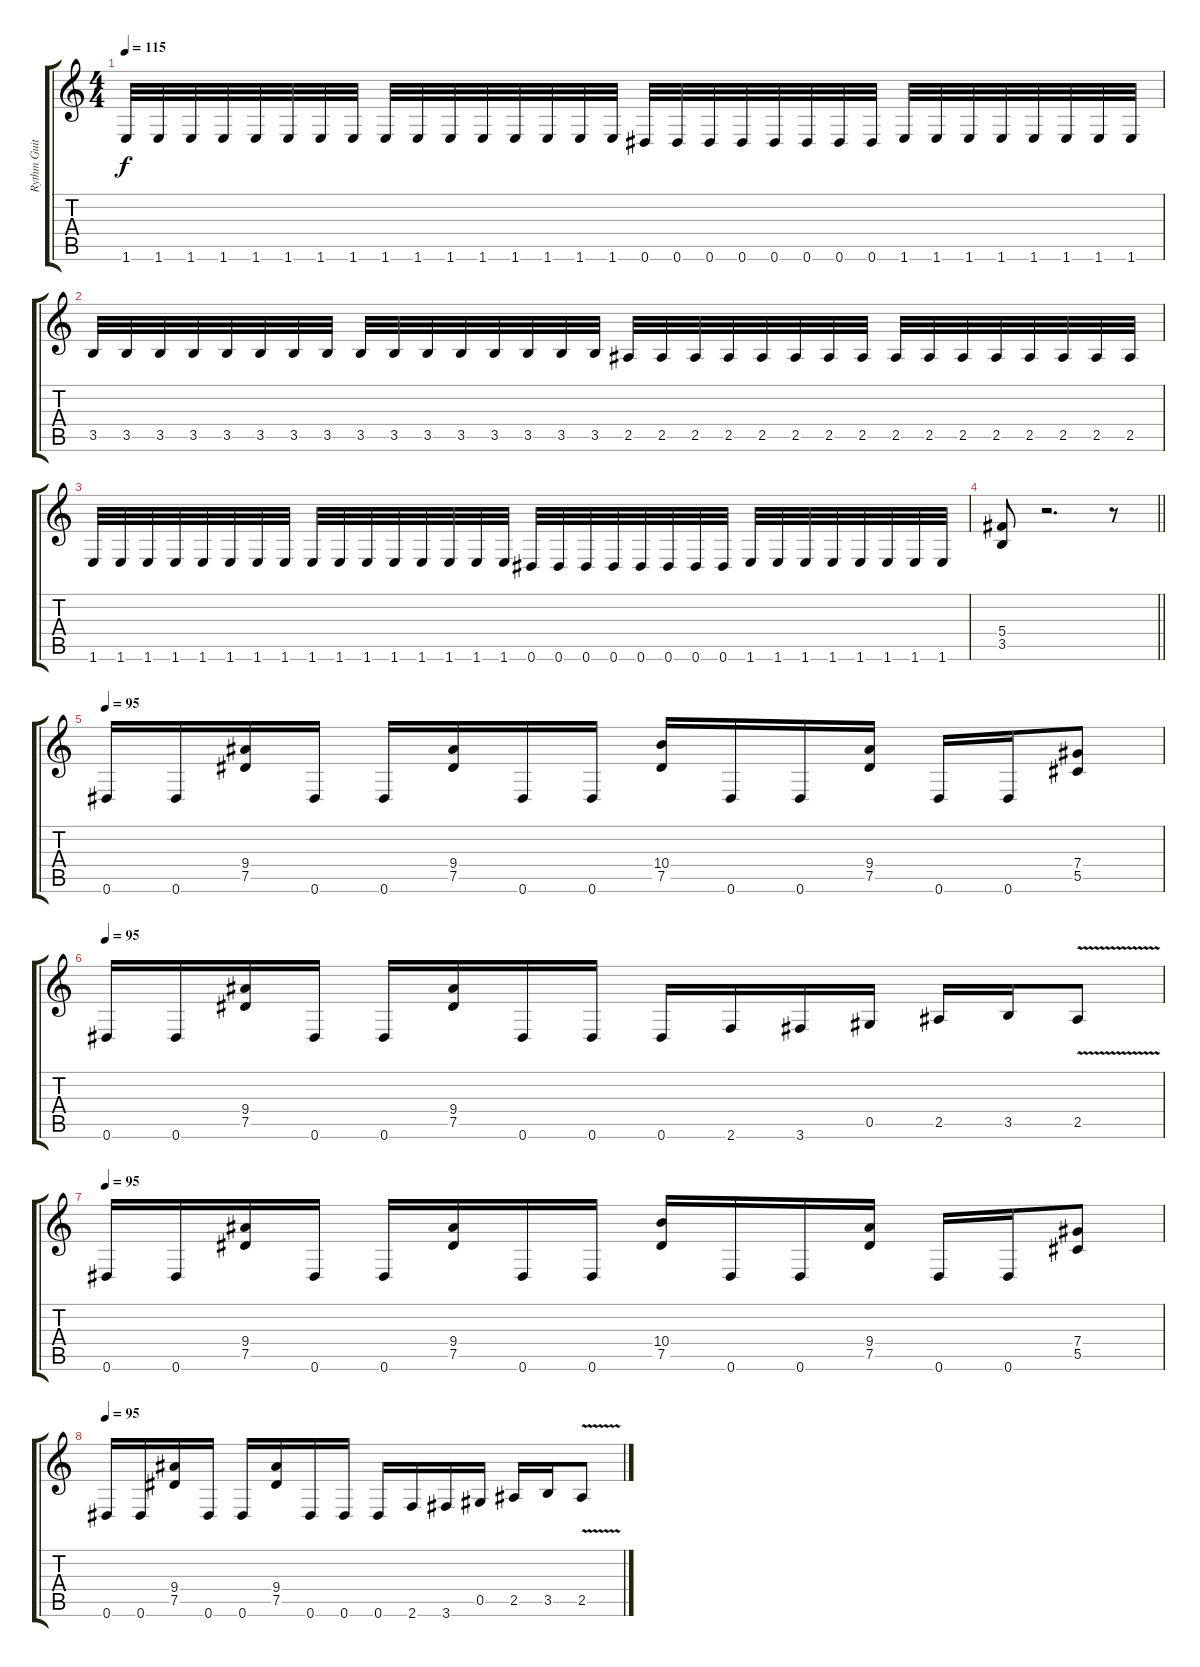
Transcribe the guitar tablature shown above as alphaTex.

\track ("Rythm Guitar" "Rythm Guit") {instrument distortionguitar}
\staff {score tabs}
\tuning (Eb4 Bb3 Gb3 Db3 Ab2 Eb2) {hide}
\ts (4 4)
\tempo 115
\clef g2
\ks c
1.6.32{dy f} 1.6.32 1.6.32 1.6.32 1.6.32 1.6.32 1.6.32 1.6.32 1.6.32 1.6.32 1.6.32 1.6.32 1.6.32 1.6.32 1.6.32 1.6.32 0.6.32 0.6.32 0.6.32 0.6.32 0.6.32 0.6.32 0.6.32 0.6.32 1.6.32 1.6.32 1.6.32 1.6.32 1.6.32 1.6.32 1.6.32 1.6.32 |
3.5.32 3.5.32 3.5.32 3.5.32 3.5.32 3.5.32 3.5.32 3.5.32 3.5.32 3.5.32 3.5.32 3.5.32 3.5.32 3.5.32 3.5.32 3.5.32 2.5.32 2.5.32 2.5.32 2.5.32 2.5.32 2.5.32 2.5.32 2.5.32 2.5.32 2.5.32 2.5.32 2.5.32 2.5.32 2.5.32 2.5.32 2.5.32 |
1.6.32 1.6.32 1.6.32 1.6.32 1.6.32 1.6.32 1.6.32 1.6.32 1.6.32 1.6.32 1.6.32 1.6.32 1.6.32 1.6.32 1.6.32 1.6.32 0.6.32 0.6.32 0.6.32 0.6.32 0.6.32 0.6.32 0.6.32 0.6.32 1.6.32 1.6.32 1.6.32 1.6.32 1.6.32 1.6.32 1.6.32 1.6.32 |
\barLineRight lightlight
(5.4 3.5).8 r.2{d} r.8 |
\tempo 95
0.6.16 0.6.16 (9.4 7.5).16 0.6.16 0.6.16 (9.4 7.5).16 0.6.16 0.6.16 (10.4 7.5).16 0.6.16 0.6.16 (9.4 7.5).16 0.6.16 0.6.16 (7.4 5.5).8 |
\tempo 95
0.6.16 0.6.16 (9.4 7.5).16 0.6.16 0.6.16 (9.4 7.5).16 0.6.16 0.6.16 0.6.16 2.6.16 3.6.16 0.5.16 2.5.16 3.5.16 2.5{v}.8 |
\tempo 95
0.6.16 0.6.16 (9.4 7.5).16 0.6.16 0.6.16 (9.4 7.5).16 0.6.16 0.6.16 (10.4 7.5).16 0.6.16 0.6.16 (9.4 7.5).16 0.6.16 0.6.16 (7.4 5.5).8 |
\tempo 95
0.6.16 0.6.16 (9.4 7.5).16 0.6.16 0.6.16 (9.4 7.5).16 0.6.16 0.6.16 0.6.16 2.6.16 3.6.16 0.5.16 2.5.16 3.5.16 2.5{v}.8
